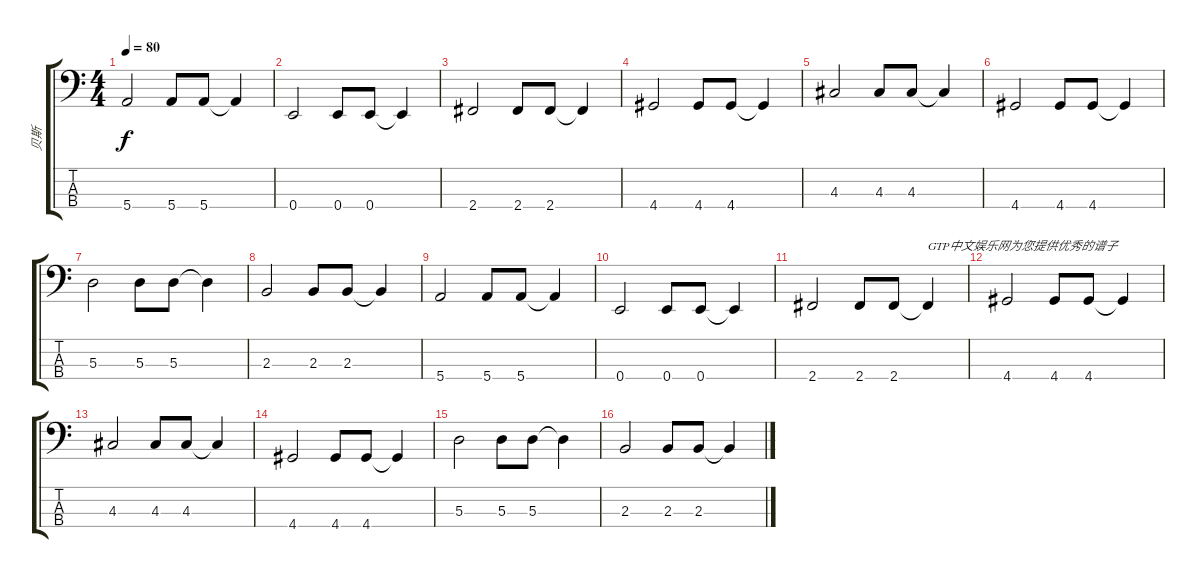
\track ("贝斯" "贝斯") {instrument electricbassfinger}
\staff {score tabs}
\tuning (G2 D2 A1 E1) {hide}
\ts (4 4)
\tempo 80
\clef f4
\ks c
5.4.2{dy f} 5.4.8 5.4.8 5.4{t}.4 |
0.4.2 0.4.8 0.4.8 0.4{t}.4 |
2.4.2 2.4.8 2.4.8 2.4{t}.4 |
4.4.2 4.4.8 4.4.8 4.4{t}.4 |
4.3.2 4.3.8 4.3.8 4.3{t}.4 |
4.4.2 4.4.8 4.4.8 4.4{t}.4 |
5.3.2 5.3.8 5.3.8 5.3{t}.4 |
2.3.2 2.3.8 2.3.8 2.3{t}.4 |
5.4.2 5.4.8 5.4.8 5.4{t}.4 |
0.4.2 0.4.8 0.4.8 0.4{t}.4 |
2.4.2 2.4.8 2.4.8 2.4{t}.4{txt "GTP中文娱乐网为您提供优秀的谱子"} |
4.4.2 4.4.8 4.4.8 4.4{t}.4 |
4.3.2 4.3.8 4.3.8 4.3{t}.4 |
4.4.2 4.4.8 4.4.8 4.4{t}.4 |
5.3.2 5.3.8 5.3.8 5.3{t}.4 |
2.3.2 2.3.8 2.3.8 2.3{t}.4
